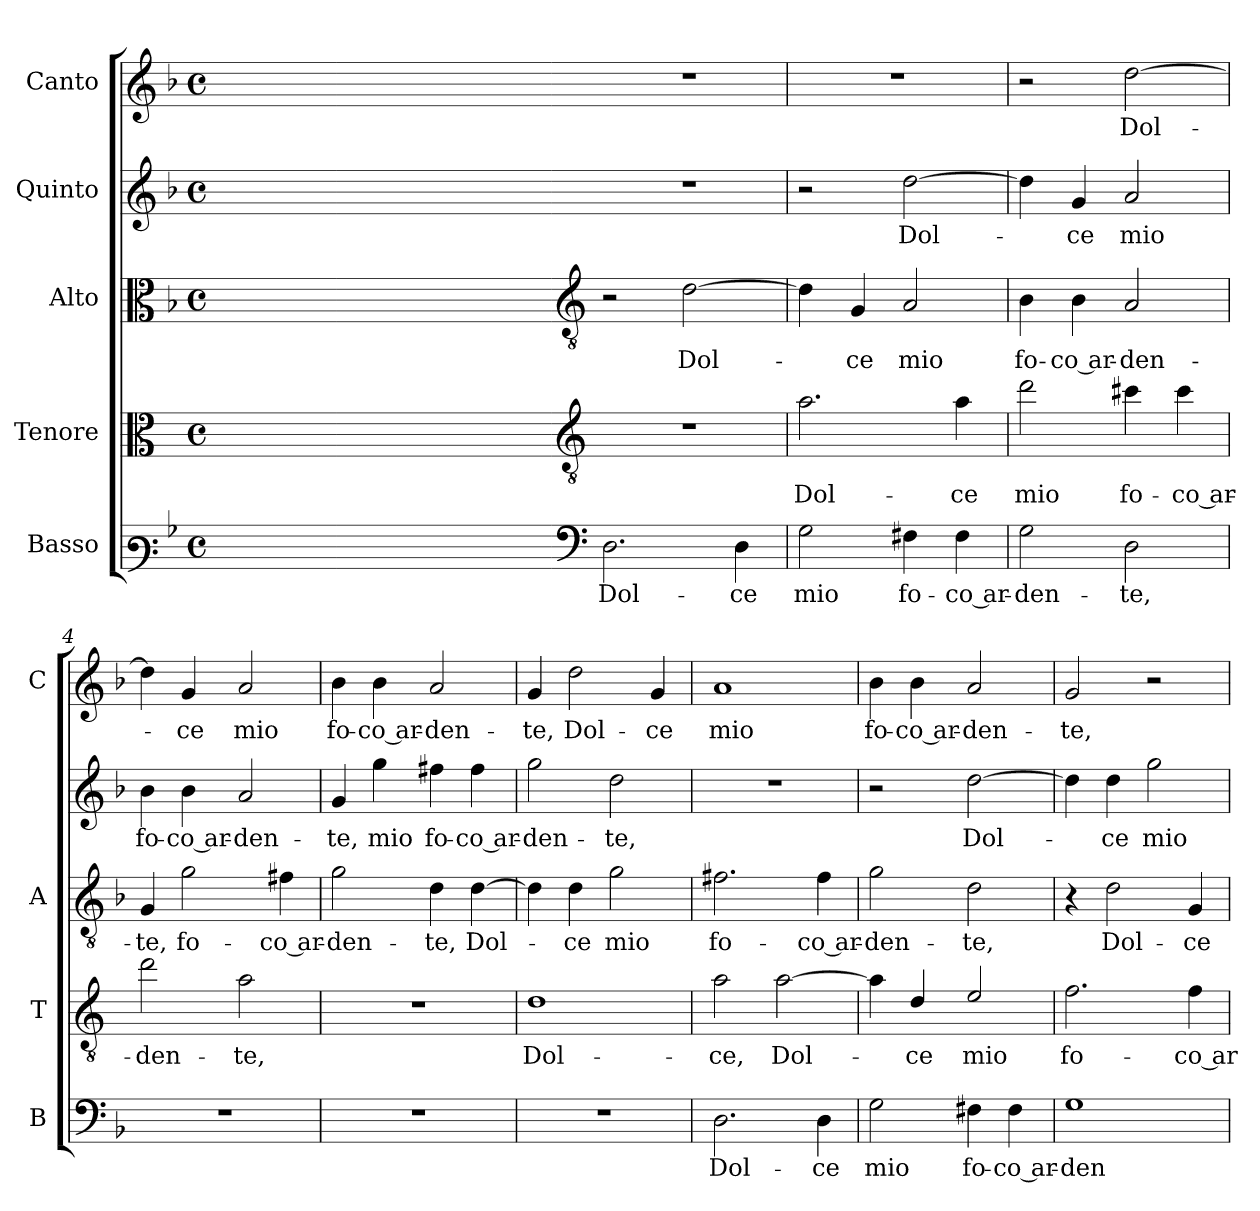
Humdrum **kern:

**kern	**text	**kern	**text	**kern	**text	**kern	**text	**kern	**text
*part5	*part5	*part4	*part4	*part3	*part3	*part2	*part2	*part1	*part1
*staff5	*staff5	*staff4	*staff4	*staff3	*staff3	*staff2	*staff2	*staff1	*staff1
*I"Basso	*	*I"Tenore	*	*I"Alto	*	*I"Quinto	*	*I"Canto	*
*I'B	*	*I'T	*	*I'A	*	*	*	*I'C	*
*clefF3	*	*clefC3	*	*clefC3	*	*clefG2	*	*clefG2	*
*	*	*ITrd4c7	*	*	*	*	*	*	*
*k[b-]	*	*k[b-]	*	*k[b-]	*	*k[b-]	*	*k[b-]	*
*F:	*	*F:	*	*F:	*	*F:	*	*F:	*
*M4/4	*	*M4/4	*	*M4/4	*	*M4/4	*	*M4/4	*
*met(c)	*	*met(c)	*	*met(c)	*	*met(c)	*	*met(c)	*
=	=	=	=	=	=	=	=	=	=
1ryy	.	1ryy	.	1ryy	.	1ryy	.	1ryy	.
=1X-	=1X-	=1X-	=1X-	=1X-	=1X-	=1X-	=1X-	=1X-	=1X-
4ryy	.	4ryy	.	4ryy	.	4ryy	.	4ryy	.
4ryy	.	4ryy	.	4ryy	.	4ryy	.	4ryy	.
4ryy	.	4ryy	.	4ryy	.	4ryy	.	4ryy	.
4ryy	.	4ryy	.	4ryy	.	4ryy	.	4ryy	.
=1-	=1-	=1-	=1-	=1-	=1-	=1-	=1-	=1-	=1-
*clefF4	*	*clefGv2	*	*clefGv2	*	*	*	*	*
!	!LO:LY:b	!	!	!	!	!	!	!	!
2.D\	Dol-	1r	.	2r	.	1r	.	1r	.
!	!	!	!	!	!LO:LY:b	!	!	!	!
.	.	.	.	[2d\	Dol-	.	.	.	.
!	!LO:LY:b	!	!	!	!	!	!	!	!
4D\	-ce	.	.	.	.	.	.	.	.
=2	=2	=2	=2	=2	=2	=2	=2	=2	=2
!	!LO:LY:b	!	!LO:LY:b	!	!	!	!	!	!
2G\	mio	2.d\	Dol-	4d\]	.	2r	.	1r	.
!	!	!	!	!	!LO:LY:b	!	!	!	!
.	.	.	.	4G/	-ce	.	.	.	.
!	!LO:LY:b	!	!	!	!LO:LY:b	!	!LO:LY:b	!	!
4F#X\	fo-	.	.	2A/	mio	[2dd\	Dol-	.	.
!	!LO:LY:b	!	!LO:LY:b	!	!	!	!	!	!
4F#\	-co ar-	4d\	-ce	.	.	.	.	.	.
=3	=3	=3	=3	=3	=3	=3	=3	=3	=3
!	!LO:LY:b	!	!LO:LY:b	!	!LO:LY:b	!	!	!	!
2G\	-den-	2g\	mio	4B-\	fo-	4dd\]	.	2r	.
!	!	!	!	!	!LO:LY:b	!	!LO:LY:b	!	!
.	.	.	.	4B-\	-co ar-	4g/	-ce	.	.
!	!LO:LY:b	!	!LO:LY:b	!	!LO:LY:b	!	!LO:LY:b	!	!LO:LY:b
2D\	-te,	4f#X\	fo-	2A/	-den-	2a/	mio	[2dd\	Dol-
!	!	!	!LO:LY:b	!	!	!	!	!	!
.	.	4f#\	-co ar-	.	.	.	.	.	.
=4	=4	=4	=4	=4	=4	=4	=4	=4	=4
!	!	!	!LO:LY:b	!	!LO:LY:b	!	!LO:LY:b	!	!
1r	.	2g\	-den-	4G/	-te,	4b-\	fo-	4dd\]	.
!	!	!	!	!	!LO:LY:b	!	!LO:LY:b	!	!LO:LY:b
.	.	.	.	2g\	fo-	4b-\	-co ar-	4g/	-ce
!	!	!	!LO:LY:b	!	!	!	!LO:LY:b	!	!LO:LY:b
.	.	2d\	-te,	.	.	2a/	-den-	2a/	mio
!	!	!	!	!	!LO:LY:b	!	!	!	!
.	.	.	.	4f#X\	-co ar-	.	.	.	.
=5	=5	=5	=5	=5	=5	=5	=5	=5	=5
!	!	!	!	!	!LO:LY:b	!	!LO:LY:b	!	!LO:LY:b
1r	.	1r	.	2g\	-den-	4g/	-te,	4b-\	fo-
!	!	!	!	!	!	!	!LO:LY:b	!	!LO:LY:b
.	.	.	.	.	.	4gg\	mio	4b-\	-co ar-
!	!	!	!	!	!LO:LY:b	!	!LO:LY:b	!	!LO:LY:b
.	.	.	.	4d\	-te,	4ff#X\	fo-	2a/	-den-
!	!	!	!	!	!LO:LY:b	!	!LO:LY:b	!	!
.	.	.	.	[4d\	Dol-	4ff#\	-co ar-	.	.
!!LO:LB:g=z
=6	=6	=6	=6	=6	=6	=6	=6	=6	=6
!	!	!	!LO:LY:b	!	!	!	!LO:LY:b	!	!LO:LY:b
1r	.	1G	Dol-	4d\]	.	2gg\	-den-	4g/	-te,
!	!	!	!	!	!LO:LY:b	!	!	!	!LO:LY:b
.	.	.	.	4d\	-ce	.	.	2dd\	Dol-
!	!	!	!	!	!LO:LY:b	!	!LO:LY:b	!	!
.	.	.	.	2g\	mio	2dd\	-te,	.	.
!	!	!	!	!	!	!	!	!	!LO:LY:b
.	.	.	.	.	.	.	.	4g/	-ce
=7	=7	=7	=7	=7	=7	=7	=7	=7	=7
!	!LO:LY:b	!	!LO:LY:b	!	!LO:LY:b	!	!	!	!LO:LY:b
2.D\	Dol-	2d\	-ce,	2.f#X\	fo-	1r	.	1a	mio
!	!	!	!LO:LY:b	!	!	!	!	!	!
.	.	[2d\	Dol-	.	.	.	.	.	.
!	!LO:LY:b	!	!	!	!LO:LY:b	!	!	!	!
4D\	-ce	.	.	4f#\	-co ar-	.	.	.	.
=8	=8	=8	=8	=8	=8	=8	=8	=8	=8
!	!LO:LY:b	!	!	!	!LO:LY:b	!	!	!	!LO:LY:b
2G\	mio	4d\]	.	2g\	-den-	2r	.	4b-\	fo-
!	!	!	!LO:LY:b	!	!	!	!	!	!LO:LY:b
.	.	4G/	-ce	.	.	.	.	4b-\	-co ar-
!	!LO:LY:b	!	!LO:LY:b	!	!LO:LY:b	!	!LO:LY:b	!	!LO:LY:b
4F#X\	fo-	2A/	mio	2d\	-te,	[2dd\	Dol-	2a/	-den-
!	!LO:LY:b	!	!	!	!	!	!	!	!
4F#\	-co ar-	.	.	.	.	.	.	.	.
=9	=9	=9	=9	=9	=9	=9	=9	=9	=9
!	!LO:LY:b	!	!LO:LY:b	!	!	!	!	!	!LO:LY:b
1G	-den-	2.B-\	fo-	4r	.	4dd\]	.	2g/	-te,
!	!	!	!	!	!LO:LY:b	!	!LO:LY:b	!	!
.	.	.	.	2d\	Dol-	4dd\	-ce	.	.
!	!	!	!	!	!	!	!LO:LY:b	!	!
.	.	.	.	.	.	2gg\	mio	2r	.
!	!	!	!LO:LY:b	!	!LO:LY:b	!	!	!	!
.	.	4B-\	-co ar-	4G/	-ce	.	.	.	.
=	=	=	=	=	=	=	=	=	=
*-	*-	*-	*-	*-	*-	*-	*-	*-	*-
